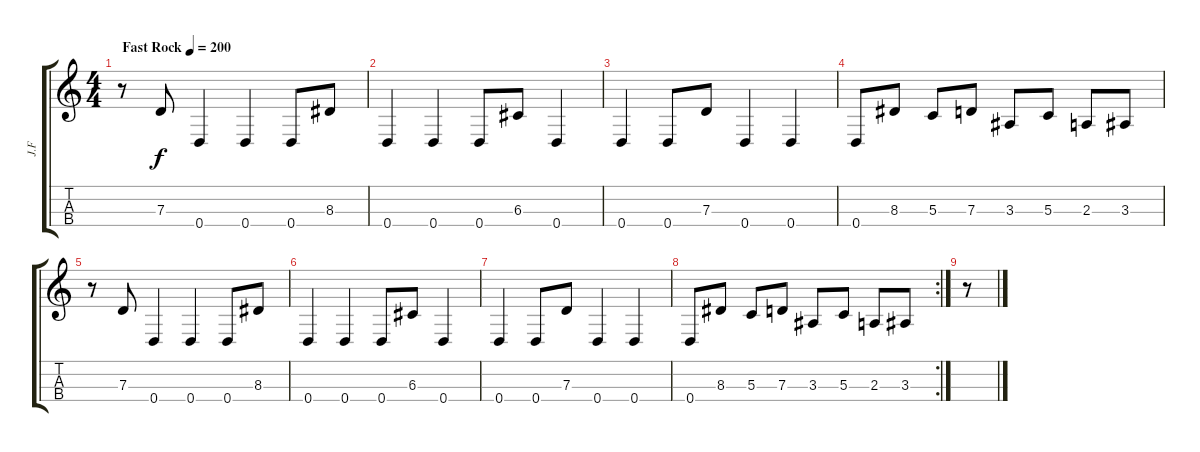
\track ("J.F" "J.F") {instrument electricbassfinger}
\staff {score tabs}
\tuning (A2 D2 G2 D2) {hide}
\ts (4 4)
\tempo (200 "Fast Rock")
\clef g2
\ks c
r.8{dy f instrument electricbassfinger} 7.3.8 0.4.4 0.4.4 0.4.8 8.3.8 |
0.4.4 0.4.4 0.4.8 6.3.8 0.4.4 |
0.4.4 0.4.8 7.3.8 0.4.4 0.4.4 |
0.4.8 8.3.8 5.3.8 7.3.8 3.3.8 5.3.8 2.3.8 3.3.8 |
r.8 7.3.8 0.4.4 0.4.4 0.4.8 8.3.8 |
0.4.4 0.4.4 0.4.8 6.3.8 0.4.4 |
0.4.4 0.4.8 7.3.8 0.4.4 0.4.4 |
\rc 2
0.4.8 8.3.8 5.3.8 7.3.8 3.3.8 5.3.8 2.3.8 3.3.8 |
r.8
